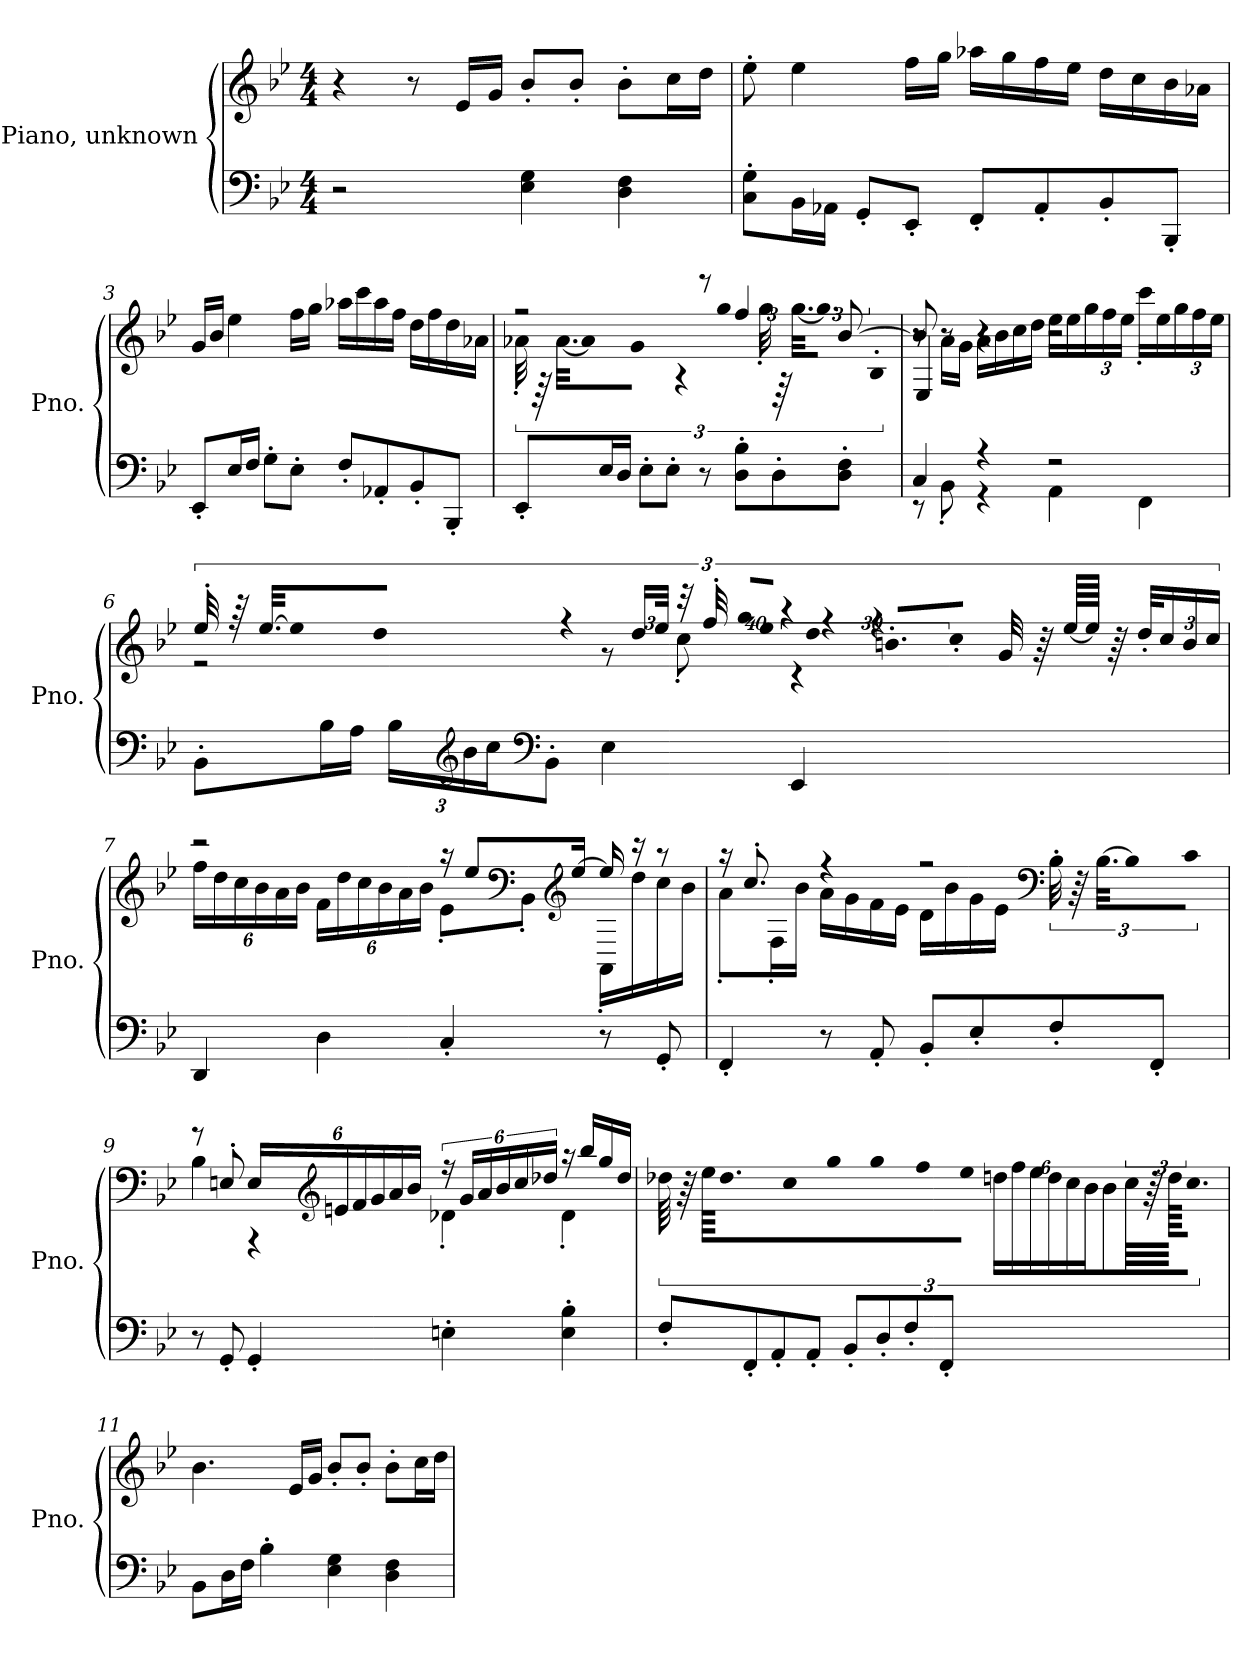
**kern	**kern
*part1	*part1
*staff2	*staff1
*I"Piano, unknown	*
*I'Pno.	*
*clefF4	*clefG2
*k[b-e-]	*k[b-e-]
*M4/4	*M4/4
*MM120	*MM120
=1	=1
2r	4r
.	8r
.	16e-/LL
.	16g/JJ
4E-\ 4G\	8b-'/L
.	8b-'/J
4D\ 4F\	8b-'\L
.	16cc\L
.	16dd\JJ
=2	=2
8C\' 8G\'L	8ee-'\
16BB-\L	4ee-\
16AA-X\JJ	.
8GG'/L	.
8EE-'/J	16ff\LL
.	16gg\JJ
8FF'/L	16aa-X\LL
.	16gg\
8AA-'/	16ff\
.	16ee-\JJ
8BB-'/	16dd\LL
.	16cc\
8BBB-'/J	16b-\
.	16a-X\JJ
=3	=3
8EE-'/L	16g/LL
.	16b-/JJ
16E-/L	4ee-\
16F/JJ	.
8G'\L	.
8E-'\J	16ff\LL
.	16gg\JJ
8F'/L	16aa-X\LL
.	16ccc\
8AA-X'/	16aa-\
.	16ff\JJ
8BB-'/	16dd\LL
.	16ff\
8BBB-'/J	16dd\
.	16a-X\JJ
!!LO:LB:g=z
=4	=4
*	*^
8EE-'/L	2r	48a-X'\
.	.	96r
.	.	[48.a-\KLL
.	.	16a-\J]
16E-/L	.	8g\J
16D/JJ	.	.
8E-'\L	.	8r
8E-'\J	.	8gg\
8r	8r	48gg'\
.	.	96r
.	.	[48.gg\KKL
.	.	8.gg\J]
8D\' 8B-\'L	4ff/	.
8D'\	.	4B-'\
8D\' 8F\'J	[8b-/	.
=5	=5	=5
*^	*	*^
4C/	8r	8b-/]	8r	4E-/
.	8BB-'\	8r	16a\LL	.
.	.	.	16g\JJ	.
4r	4r	4r	16a\LL	4r
.	.	.	16b-\	.
.	.	.	16cc\	.
.	.	.	16dd\JJ	.
2r	4AA\	2r	16ee-\LL	2r
.	.	.	16ee-\	.
*	*	*	*Xbrackettup	*
.	.	.	24gg\	.
.	.	.	24ff\	.
.	.	.	24ee-\JJ	.
.	4FF\	.	16ccc'\LL	.
.	.	.	16ee-\	.
.	.	.	24gg\	.
.	.	.	24ff\	.
.	.	.	24ee-\JJ	.
*v	*v	*	*	*
*	*v	*v	*v
!!LO:LB:g=z
=6	=6
*	*brackettup
*	*^
8BB-'\L	48ee-'/	2r
.	96r	.
.	[48.ee-/KLL	.
.	16ee-/J]	.
16B-\L	8dd/J	.
16A\JJ	.	.
*Xbrackettup	*	*
24B-\LL	8r	.
*clefG2	*	*
24b-\	.	.
24cc\J	.	.
*clefF4	*	*
*	*Xbrackettup	*
8BB-'\J	24dd/LL	.
.	48ee-/JJk	.
.	32r	.
.	32ff'/	.
*	*brackettup	*
!	!LO:N:vis=32	!
4E-\	640%23gg/LLL	8r
!	!LO:N:vis=32	!
.	640%23ee-/JJJ	.
!	!LO:N:vis=64	!
.	960%17r	.
!	!LO:N:vis=64	!
.	960%17dd/	.
!	!LO:N:vis=32	!
.	640%23r	.
.	.	8cc'\
!	!LO:N:vis=64	!
.	960%17r	.
!	!LO:N:vis=32.	!
.	1920%103bn'/LLL	.
!	!LO:N:vis=32	!
.	640%23cc'/JJJ	.
4EE-/	.	4r
.	32g/	.
.	64r	.
.	[64ee-/LLLL	.
.	64ee-/JJJJ]	.
.	64r	.
.	32dd'/KLL	.
*	*Xbrackettup	*
.	24cc/	.
.	24b/	.
.	24cc/JJ	.
1920ryy	.	1920ryy
!!LO:LB:g=z	!!
=7	=7	=7
4DD/	2r	24ff\LL
.	.	24dd\
.	.	24cc\
.	.	24b-\
.	.	24a\
.	.	24b-\JJ
4D\	.	24f\LL
.	.	24dd\
.	.	24cc\
.	.	24b-\
.	.	24a\
.	.	24b-\JJ
4C'/	16r	8e-'\L
.	8ee-/L	.
*	*clefF4	*
.	.	8BB-'\J
*	*clefG2	*
.	[16ee-/Jk	.
8r	16ee-/]	16AA'\LL
.	16r	16dd\
8GG'/	8r	16cc\
.	.	16b-\JJ
=8	=8	=8
4FF'/	16r	8a'\L
.	8.cc'/	.
.	.	16F'\L
.	.	16b-\JJ
8r	4r	16a\LL
.	.	16g\
8AA'/	.	16f\
.	.	16e-\JJ
8BB-'/L	2r	16d\LL
.	.	16b-\
8E-'/	.	16g\
.	.	16e-\JJ
*	*clefF4	*
*	*	*brackettup
8F'/	.	48B-'\
.	.	96r
.	.	[48.B-\KLL
.	.	16B-\J]
8FF'/J	.	8c\J
!!LO:LB:g=z	!!
=9	=9	=9
8r	8r	4B-\
8GG'/	8En'/	.
*	*Xbrackettup	*
4GG'/	24E/LL	4r
*	*clefG2	*
.	24en/	.
.	24f/	.
.	24g/	.
.	24a/	.
.	24b-/JJ	.
*	*brackettup	*
4En'\	24r	4d-X'\
.	24g/LL	.
.	24a/	.
*	*Xbrackettup	*
.	24b-/	.
.	24cc/	.
.	24dd-X/JJ	.
4E\' 4B-\'	16r	4d-'\
.	16bb-/LL	.
.	16gg/	.
.	16dd-/JJ	.
*	*v	*v
=10	=10
*	*brackettup
8F'/L	96dd-X\
.	96r
.	96ee-\KKLL
.	16.dd-\
8FF'/	16cc\
.	16gg\J
8AA'/	8gg\
8AA'/J	16ff\L
.	16ee-\JJ
*	*Xbrackettup
8BB-'/L	24ddn\LL
.	24ff\
.	24ee-\
8D'/	24dd\
.	24cc\
.	24b-\J
8F'/	8b-\
*	*brackettup
8FF'/J	96cc\Jkkk
.	96r
.	96dd\KKLL
.	16.cc\JJ
!!LO:LB:g=z
=11	=11
8BB-\L	4.b-\
16D\L	.
16F\JJ	.
4B-'\	.
.	16e-/LL
.	16g/JJ
4E-\ 4G\	8b-'/L
.	8b-'/J
4D\ 4F\	8b-'\L
.	16cc\L
.	16dd\JJ
=	=
*-	*-
